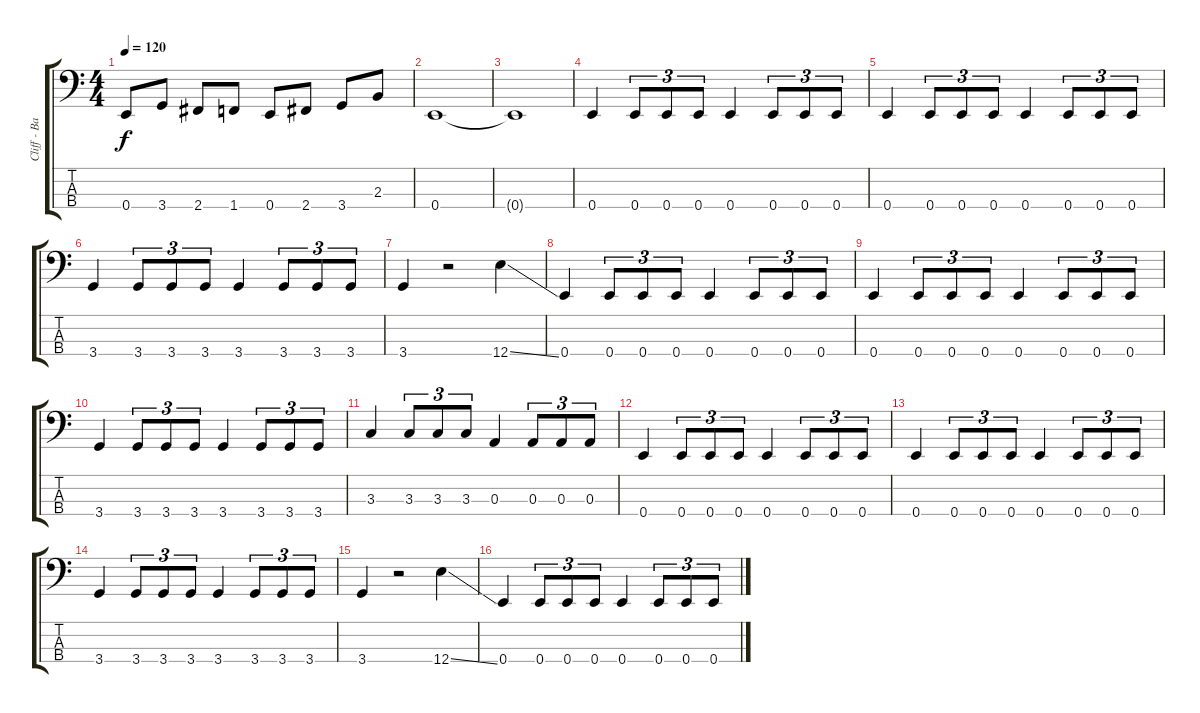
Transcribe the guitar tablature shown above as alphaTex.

\track ("Cliff - Bass" "Cliff - Ba") {instrument electricbassfinger}
\staff {score tabs}
\tuning (G2 D2 A1 E1) {hide}
\ts (4 4)
\tempo 120
\clef f4
\ks c
0.4.8{dy f} 3.4.8 2.4.8 1.4.8 0.4.8 2.4.8 3.4.8 2.3.8 |
0.4.1 |
0.4{t}.1 |
0.4.4 0.4.8{tu (3 2)} 0.4.8{tu (3 2)} 0.4.8{tu (3 2)} 0.4.4 0.4.8{tu (3 2)} 0.4.8{tu (3 2)} 0.4.8{tu (3 2)} |
0.4.4 0.4.8{tu (3 2)} 0.4.8{tu (3 2)} 0.4.8{tu (3 2)} 0.4.4 0.4.8{tu (3 2)} 0.4.8{tu (3 2)} 0.4.8{tu (3 2)} |
3.4.4 3.4.8{tu (3 2)} 3.4.8{tu (3 2)} 3.4.8{tu (3 2)} 3.4.4 3.4.8{tu (3 2)} 3.4.8{tu (3 2)} 3.4.8{tu (3 2)} |
3.4.4 r.2 12.4{ss}.4 |
0.4.4 0.4.8{tu (3 2)} 0.4.8{tu (3 2)} 0.4.8{tu (3 2)} 0.4.4 0.4.8{tu (3 2)} 0.4.8{tu (3 2)} 0.4.8{tu (3 2)} |
0.4.4 0.4.8{tu (3 2)} 0.4.8{tu (3 2)} 0.4.8{tu (3 2)} 0.4.4 0.4.8{tu (3 2)} 0.4.8{tu (3 2)} 0.4.8{tu (3 2)} |
3.4.4 3.4.8{tu (3 2)} 3.4.8{tu (3 2)} 3.4.8{tu (3 2)} 3.4.4 3.4.8{tu (3 2)} 3.4.8{tu (3 2)} 3.4.8{tu (3 2)} |
3.3.4 3.3.8{tu (3 2)} 3.3.8{tu (3 2)} 3.3.8{tu (3 2)} 0.3.4 0.3.8{tu (3 2)} 0.3.8{tu (3 2)} 0.3.8{tu (3 2)} |
0.4.4 0.4.8{tu (3 2)} 0.4.8{tu (3 2)} 0.4.8{tu (3 2)} 0.4.4 0.4.8{tu (3 2)} 0.4.8{tu (3 2)} 0.4.8{tu (3 2)} |
0.4.4 0.4.8{tu (3 2)} 0.4.8{tu (3 2)} 0.4.8{tu (3 2)} 0.4.4 0.4.8{tu (3 2)} 0.4.8{tu (3 2)} 0.4.8{tu (3 2)} |
3.4.4 3.4.8{tu (3 2)} 3.4.8{tu (3 2)} 3.4.8{tu (3 2)} 3.4.4 3.4.8{tu (3 2)} 3.4.8{tu (3 2)} 3.4.8{tu (3 2)} |
3.4.4 r.2 12.4{ss}.4 |
0.4.4 0.4.8{tu (3 2)} 0.4.8{tu (3 2)} 0.4.8{tu (3 2)} 0.4.4 0.4.8{tu (3 2)} 0.4.8{tu (3 2)} 0.4.8{tu (3 2)}
